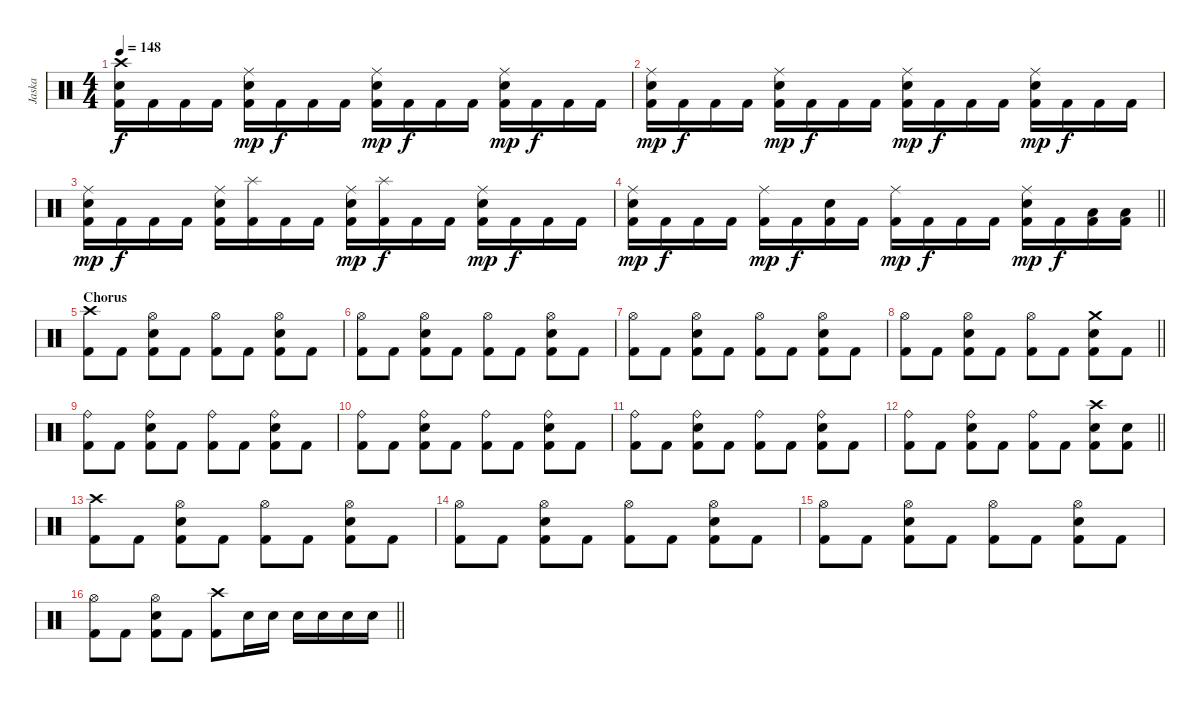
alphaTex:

\track ("Jaska" "Jaska") {instrument percussion}
\staff {score}
\articulation defaults
\ts (4 4)
\tempo 148
\clef neutral
\ks c
("Crash high (hit)" "Snare (hit) 2" "Kick (hit) 2").16{dy f} "Kick (hit) 2".16 "Kick (hit) 2".16 "Kick (hit) 2".16 ("Ride (middle)" "Snare (hit) 2" "Kick (hit) 2").16{dy mp} "Kick (hit) 2".16{dy f} "Kick (hit) 2".16 "Kick (hit) 2".16 ("Ride (middle)" "Snare (hit) 2" "Kick (hit) 2").16{dy mp} "Kick (hit) 2".16{dy f} "Kick (hit) 2".16 "Kick (hit) 2".16 ("Ride (middle)" "Snare (hit) 2" "Kick (hit) 2").16{dy mp} "Kick (hit) 2".16{dy f} "Kick (hit) 2".16 "Kick (hit) 2".16 |
("Ride (middle)" "Snare (hit) 2" "Kick (hit) 2").16{dy mp} "Kick (hit) 2".16{dy f} "Kick (hit) 2".16 "Kick (hit) 2".16 ("Ride (middle)" "Snare (hit) 2" "Kick (hit) 2").16{dy mp} "Kick (hit) 2".16{dy f} "Kick (hit) 2".16 "Kick (hit) 2".16 ("Ride (middle)" "Snare (hit) 2" "Kick (hit) 2").16{dy mp} "Kick (hit) 2".16{dy f} "Kick (hit) 2".16 "Kick (hit) 2".16 ("Ride (middle)" "Snare (hit) 2" "Kick (hit) 2").16{dy mp} "Kick (hit) 2".16{dy f} "Kick (hit) 2".16 "Kick (hit) 2".16 |
("Ride (middle)" "Snare (hit) 2" "Kick (hit) 2").16{dy mp} "Kick (hit) 2".16{dy f} "Kick (hit) 2".16 "Kick (hit) 2".16 ("Ride (middle)" "Snare (hit) 2" "Kick (hit) 2").16 ("Splash (hit)" "Kick (hit) 2").16 "Kick (hit) 2".16 "Kick (hit) 2".16 ("Ride (middle)" "Snare (hit) 2" "Kick (hit) 2").16{dy mp} ("Splash (hit)" "Kick (hit) 2").16{dy f} "Kick (hit) 2".16 "Kick (hit) 2".16 ("Ride (middle)" "Snare (hit) 2" "Kick (hit) 2").16{dy mp} "Kick (hit) 2".16{dy f} "Kick (hit) 2".16 "Kick (hit) 2".16 |
\barLineRight lightlight
("Ride (middle)" "Snare (hit) 2" "Kick (hit) 2").16{dy mp} "Kick (hit) 2".16{dy f} "Kick (hit) 2".16 "Kick (hit) 2".16 ("Ride (middle)" "Kick (hit) 2").16{dy mp} "Kick (hit) 2".16{dy f} ("Snare (hit) 2" "Kick (hit) 2").16 "Kick (hit) 2".16 ("Ride (middle)" "Kick (hit) 2").16{dy mp} "Kick (hit) 2".16{dy f} "Kick (hit) 2".16 "Kick (hit) 2".16 ("Ride (middle)" "Snare (hit) 2" "Kick (hit) 2").16{dy mp} "Kick (hit) 2".16{dy f} ("Low Tom (hit)" "Kick (hit) 2").16 ("Low Tom (hit)" "Kick (hit) 2").16 |
\section ("" "Chorus")
("Crash high (hit)" "Kick (hit) 2").8 "Kick (hit) 2".8 ("Hi-Hat (open)" "Snare (hit) 2" "Kick (hit) 2").8 "Kick (hit) 2".8 ("Hi-Hat (open)" "Kick (hit) 2").8 "Kick (hit) 2".8 ("Hi-Hat (open)" "Snare (hit) 2" "Kick (hit) 2").8 "Kick (hit) 2".8 |
("Hi-Hat (open)" "Kick (hit) 2").8 "Kick (hit) 2".8 ("Hi-Hat (open)" "Snare (hit) 2" "Kick (hit) 2").8 "Kick (hit) 2".8 ("Hi-Hat (open)" "Kick (hit) 2").8 "Kick (hit) 2".8 ("Hi-Hat (open)" "Snare (hit) 2" "Kick (hit) 2").8 "Kick (hit) 2".8 |
("Hi-Hat (open)" "Kick (hit) 2").8 "Kick (hit) 2".8 ("Hi-Hat (open)" "Snare (hit) 2" "Kick (hit) 2").8 "Kick (hit) 2".8 ("Hi-Hat (open)" "Kick (hit) 2").8 "Kick (hit) 2".8 ("Hi-Hat (open)" "Snare (hit) 2" "Kick (hit) 2").8 "Kick (hit) 2".8 |
\barLineRight lightlight
("Hi-Hat (open)" "Kick (hit) 2").8 "Kick (hit) 2".8 ("Hi-Hat (open)" "Snare (hit) 2" "Kick (hit) 2").8 "Kick (hit) 2".8 ("Hi-Hat (open)" "Kick (hit) 2").8 "Kick (hit) 2".8 ("Crash medium (hit)" "Snare (hit) 2" "Kick (hit) 2").8 "Kick (hit) 2".8 |
("Ride (bell)" "Kick (hit) 2").8 "Kick (hit) 2".8 ("Ride (bell)" "Snare (hit) 2" "Kick (hit) 2").8 "Kick (hit) 2".8 ("Ride (bell)" "Kick (hit) 2").8 "Kick (hit) 2".8 ("Ride (bell)" "Snare (hit) 2" "Kick (hit) 2").8 "Kick (hit) 2".8 |
("Ride (bell)" "Kick (hit) 2").8 "Kick (hit) 2".8 ("Ride (bell)" "Snare (hit) 2" "Kick (hit) 2").8 "Kick (hit) 2".8 ("Ride (bell)" "Kick (hit) 2").8 "Kick (hit) 2".8 ("Ride (bell)" "Snare (hit) 2" "Kick (hit) 2").8 "Kick (hit) 2".8 |
("Ride (bell)" "Kick (hit) 2").8 "Kick (hit) 2".8 ("Ride (bell)" "Snare (hit) 2" "Kick (hit) 2").8 "Kick (hit) 2".8 ("Ride (bell)" "Kick (hit) 2").8 "Kick (hit) 2".8 ("Ride (bell)" "Snare (hit) 2" "Kick (hit) 2").8 "Kick (hit) 2".8 |
\barLineRight lightlight
("Ride (bell)" "Kick (hit) 2").8 "Kick (hit) 2".8 ("Ride (bell)" "Snare (hit) 2" "Kick (hit) 2").8 "Kick (hit) 2".8 ("Ride (bell)" "Kick (hit) 2").8 "Kick (hit) 2".8 ("Crash high (hit)" "Snare (hit) 2" "Kick (hit) 2").8 ("Snare (hit) 2" "Kick (hit) 2").8 |
("Crash high (hit)" "Kick (hit) 2").8 "Kick (hit) 2".8 ("Hi-Hat (open)" "Snare (hit) 2" "Kick (hit) 2").8 "Kick (hit) 2".8 ("Hi-Hat (open)" "Kick (hit) 2").8 "Kick (hit) 2".8 ("Hi-Hat (open)" "Snare (hit) 2" "Kick (hit) 2").8 "Kick (hit) 2".8 |
("Hi-Hat (open)" "Kick (hit) 2").8 "Kick (hit) 2".8 ("Hi-Hat (open)" "Snare (hit) 2" "Kick (hit) 2").8 "Kick (hit) 2".8 ("Hi-Hat (open)" "Kick (hit) 2").8 "Kick (hit) 2".8 ("Hi-Hat (open)" "Snare (hit) 2" "Kick (hit) 2").8 "Kick (hit) 2".8 |
("Hi-Hat (open)" "Kick (hit) 2").8 "Kick (hit) 2".8 ("Hi-Hat (open)" "Snare (hit) 2" "Kick (hit) 2").8 "Kick (hit) 2".8 ("Hi-Hat (open)" "Kick (hit) 2").8 "Kick (hit) 2".8 ("Hi-Hat (open)" "Snare (hit) 2" "Kick (hit) 2").8 "Kick (hit) 2".8 |
\barLineRight lightlight
("Hi-Hat (open)" "Kick (hit) 2").8 "Kick (hit) 2".8 ("Hi-Hat (open)" "Snare (hit) 2" "Kick (hit) 2").8 "Kick (hit) 2".8 ("Crash high (hit)" "Kick (hit) 2").8 "Snare (hit) 2".16 "Snare (hit) 2".16 "Snare (hit) 2".16 "Snare (hit) 2".16 "Snare (hit) 2".16 "Snare (hit) 2".16
